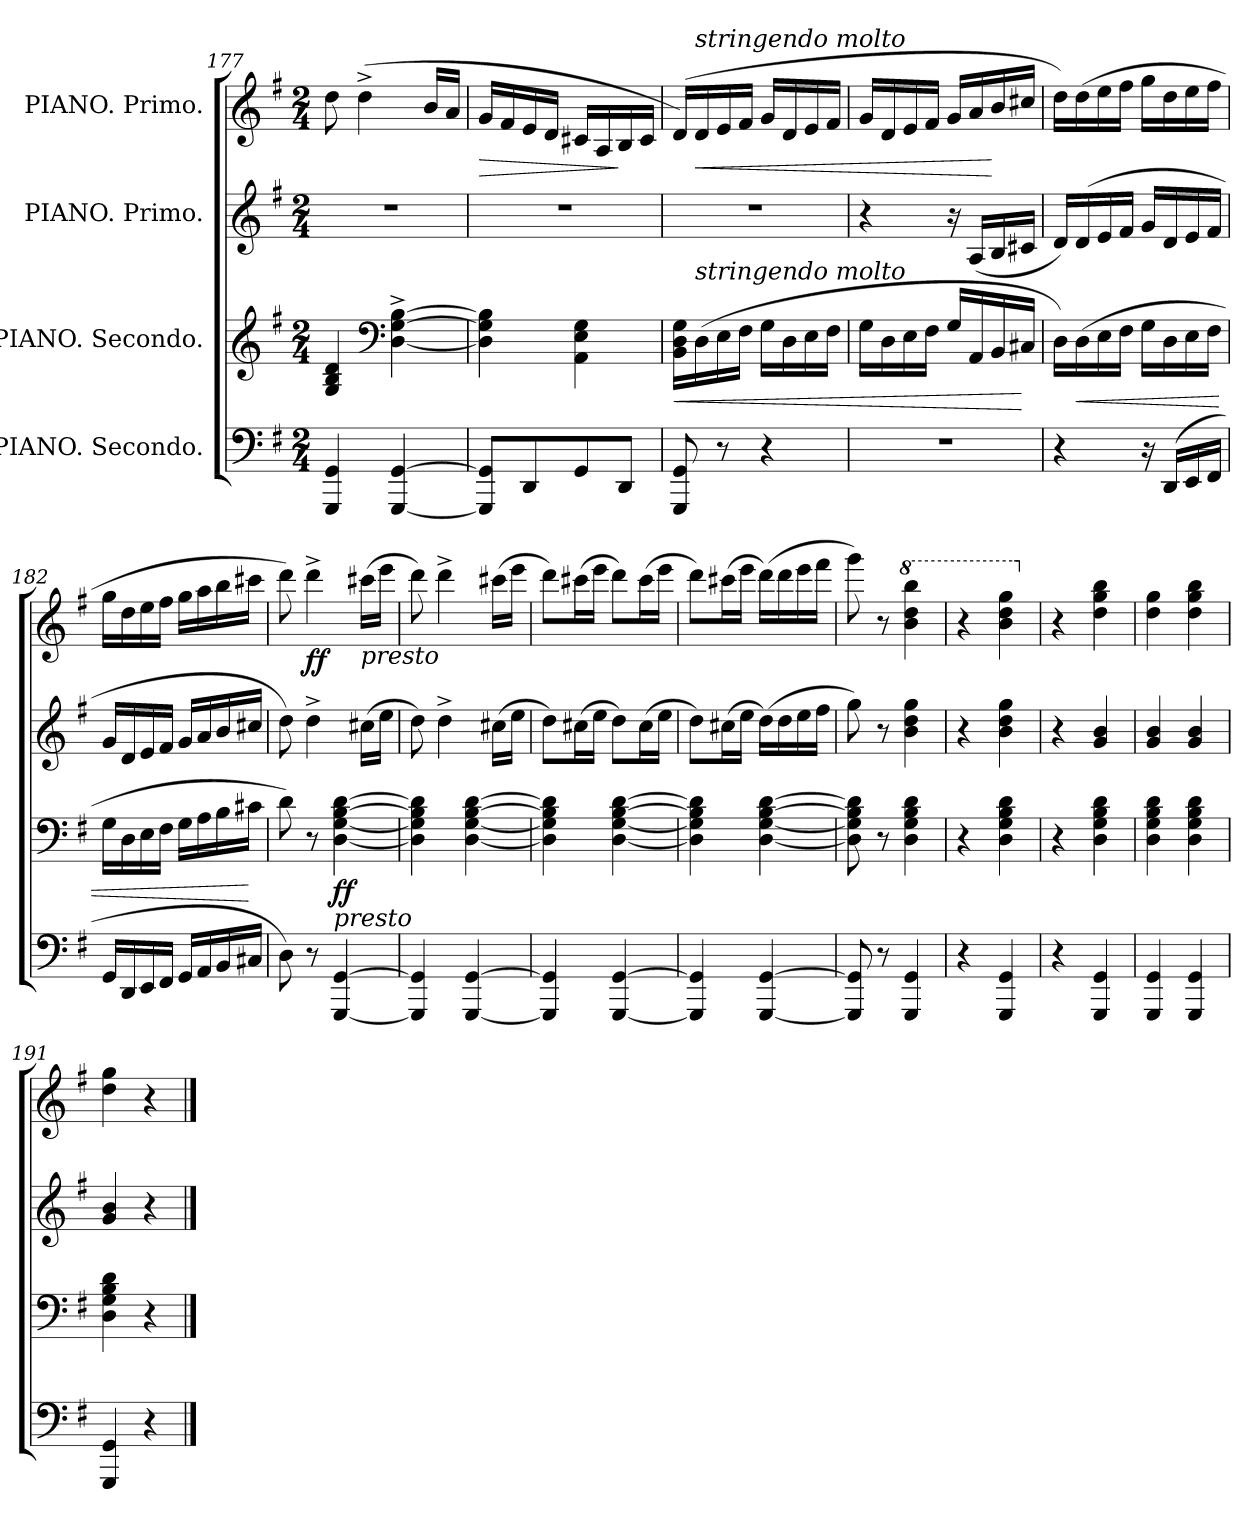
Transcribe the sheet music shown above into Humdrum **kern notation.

**kern	**kern	**dynam	**kern	**kern	**dynam
*part4	*part3	*part3	*part2	*part1	*part1
*staff4	*staff3	*staff3	*staff2	*staff1	*staff1
*I"PIANO. Secondo.	*I"PIANO. Secondo.	*	*I"PIANO. Primo.	*I"PIANO. Primo.	*
*clefF4	*clefG2	*	*clefG2	*clefG2	*
*k[f#]	*k[f#]	*	*k[f#]	*k[f#]	*
*M2/4	*M2/4	*	*M2/4	*M2/4	*
=177	=177	=177	=177	=177	=177
4GGG/ 4GG/	4G/ 4B/ 4d/	.	2r	8dd\	.
.	.	.	.	(4dd^\	.
*	*clefF4	*	*	*	*
[4GGG/ [4GG/	[4D^\ [4G^\ [4B^\	.	.	.	.
.	.	.	.	16b/LL	.
.	.	.	.	16a/JJ	.
=178	=178	=178	=178	=178	=178
8GGG]/ 8GG]/L	4D]\ 4G]\ 4B]\	.	2r	16g/LL	>
.	.	.	.	16f#/	.
8DD/	.	.	.	16e/	.
.	.	.	.	16d/JJ	.
8GG/	4AA\ 4E\ 4G\	.	.	16c#X/LL	.
.	.	.	.	16A/	.
8DD/J	.	.	.	16B/	]
.	.	.	.	16c#/JJ	.
=179	=179	=179	=179	=179	=179
8GGG/ 8GG/	16BB\ 16D\ 16G\LL	<	2r	(16d/LL)	.
!	!	!	!	!LO:TX:a:i:t=stringendo molto	!
!	!LO:TX:a:i:t=stringendo molto	!	!	!	!
.	(16D\	.	.	16d/	<
8r	16E\	.	.	16e/	.
.	16F#\JJ	.	.	16f#/JJ	.
4r	16G\LL	.	.	16g/LL	.
.	16D\	.	.	16d/	.
.	16E\	.	.	16e/	.
.	16F#\JJ	.	.	16f#/JJ	.
=180	=180	=180	=180	=180	=180
2r	16G\LL	.	4r	16g/LL	.
.	16D\	.	.	16d/	.
.	16E\	.	.	16e/	.
.	16F#\JJ	.	.	16f#/JJ	.
.	16G/LL	.	16r	16g/LL	.
.	16AA/	.	(16A/LL	16a/	.
.	16BB/	.	16B/	16b/	[
.	16C#X/JJ	[	16c#X/JJ	16cc#X/JJ	.
=181	=181	=181	=181	=181	=181
4r	16D\LL)	.	16d/LL)	16dd\LL)	.
.	(16D\	<	(16d/	(16dd\	.
.	16E\	.	16e/	16ee\	.
.	16F#\JJ	.	16f#/JJ	16ff#\JJ	.
16r	16G\LL	.	16g/LL	16gg\LL	.
(16DD/LL	16D\	.	16d/	16dd\	.
16EE/	16E\	.	16e/	16ee\	.
16FF#/JJ	16F#\JJ	.	16f#/JJ	16ff#\JJ	.
=182	=182	=182	=182	=182	=182
16GG/LL	16G\LL	.	16g/LL	16gg\LL	.
16DD/	16D\	.	16d/	16dd\	.
16EE/	16E\	.	16e/	16ee\	.
16FF#/JJ	16F#\JJ	.	16f#/JJ	16ff#\JJ	.
16GG/LL	16G\LL	.	16g/LL	16gg\LL	.
16AA/	16A\	.	16a/	16aa\	.
16BB/	16B\	.	16b/	16bb\	.
16C#X/JJ	16c#X\JJ	[	16cc#X/JJ	16ccc#X\JJ	.
=183	=183	=183	=183	=183	=183
8D\)	8d\)	.	8dd\)	8ddd\)	.
8r	8r	.	4dd^\	4ddd^\	ff
!	!LO:TX:b:i:t=presto	!	!	!	!
[4GGG/ [4GG/	[4D\ [4G\ [4B\ [4d\	ff	.	.	.
!	!	!	!	!LO:TX:b:i:t=presto	!
.	.	.	(16cc#X\LL	(16ccc#X\LL	.
.	.	.	16ee\JJ	16eee\JJ	.
=184	=184	=184	=184	=184	=184
4GGG]/ 4GG]/	4D]\ 4G]\ 4B]\ 4d]\	.	8dd\)	8ddd\)	.
.	.	.	4dd^\	4ddd^\	.
[4GGG/ [4GG/	[4D\ [4G\ [4B\ [4d\	.	.	.	.
.	.	.	(16cc#X\LL	(16ccc#X\LL	.
.	.	.	16ee\JJ	16eee\JJ	.
=185	=185	=185	=185	=185	=185
4GGG]/ 4GG]/	4D]\ 4G]\ 4B]\ 4d]\	.	8dd\L)	8ddd\L)	.
.	.	.	(16cc#X\L	(16ccc#X\L	.
.	.	.	16ee\JJ	16eee\JJ	.
[4GGG/ [4GG/	[4D\ [4G\ [4B\ [4d\	.	8dd\L)	8ddd\L)	.
.	.	.	(16cc#\L	(16ccc#\L	.
.	.	.	16ee\JJ	16eee\JJ	.
=186	=186	=186	=186	=186	=186
4GGG]/ 4GG]/	4D]\ 4G]\ 4B]\ 4d]\	.	8dd\L)	8ddd\L)	.
.	.	.	(16cc#X\L	(16ccc#X\L	.
.	.	.	16ee\JJ	16eee\JJ	.
[4GGG/ [4GG/	[4D\ [4G\ [4B\ [4d\	.	(16dd\LL)	(16ddd\LL)	.
.	.	.	16dd\	16ddd\	.
.	.	.	16ee\	16eee\	.
.	.	.	16ff#\JJ	16fff#\JJ	.
=187	=187	=187	=187	=187	=187
8GGG]/ 8GG]/	8D]\ 8G]\ 8B]\ 8d]\	.	8gg\)	8ggg\)	.
8r	8r	.	8r	8r	.
*	*	*	*	*8va	*
4GGG/ 4GG/	4D\ 4G\ 4B\ 4d\	.	4b\ 4dd\ 4gg\	4bb\ 4ddd\ 4bbb\	.
=188	=188	=188	=188	=188	=188
4r	4r	.	4r	4r	.
4GGG/ 4GG/	4D\ 4G\ 4B\ 4d\	.	4b\ 4dd\ 4gg\	4bb\ 4ddd\ 4ggg\	.
=189	=189	=189	=189	=189	=189
*	*	*	*	*X8va	*
4r	4r	.	4r	4r	.
4GGG/ 4GG/	4D\ 4G\ 4B\ 4d\	.	4g/ 4b/	4dd\ 4gg\ 4bb\	.
=190	=190	=190	=190	=190	=190
4GGG/ 4GG/	4D\ 4G\ 4B\ 4d\	.	4g/ 4b/	4dd\ 4gg\	.
4GGG/ 4GG/	4D\ 4G\ 4B\ 4d\	.	4g/ 4b/	4dd\ 4gg\ 4bb\	.
=191	=191	=191	=191	=191	=191
4GGG/ 4GG/	4D\ 4G\ 4B\ 4d\	.	4g/ 4b/	4dd\ 4gg\	.
4r	4r	.	4r	4r	.
==	==	==	==	==	==
*-	*-	*-	*-	*-	*-
